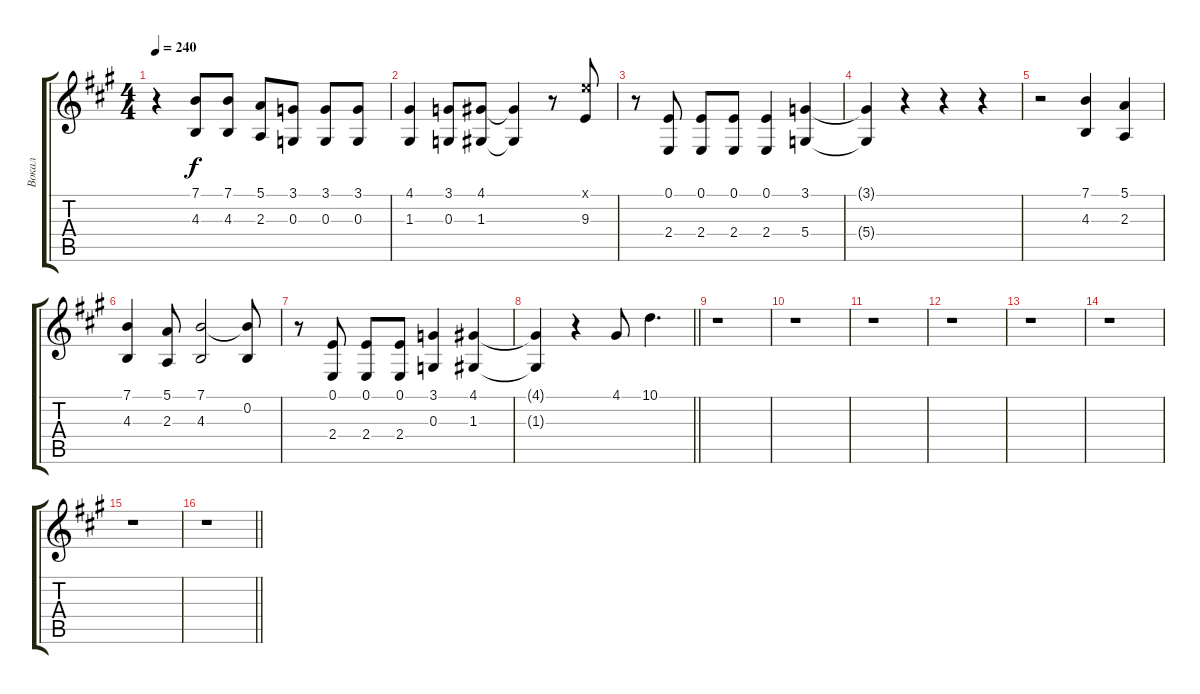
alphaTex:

\track ("Вокал" "Вокал") {instrument sopranosax}
\staff {score tabs}
\tuning (E4 B3 G3 D3 A2 E2) {hide}
\ts (4 4)
\tempo 240
\clef g2
\ks a
r.4{dy f} (7.1 4.3).8 (7.1 4.3).8 (5.1 2.3).8 (3.1 0.3).8 (3.1 0.3).8 (3.1 0.3).8 |
(4.1 1.3).4 (3.1 0.3).8 (4.1 1.3).8 (4.1{t} 1.3{t}).4 r.8 (12.1{x} 9.3).8 |
r.8 (0.1 2.4).8 (0.1 2.4).8 (0.1 2.4).8 (0.1 2.4).4 (3.1 5.4).4 |
(3.1{t} 5.4{t}).4 r.4 r.4 r.4 |
r.2 (7.1 4.3).4 (5.1 2.3).4 |
(7.1 4.3).4 (5.1 2.3).8 (7.1 4.3).2 (7.1{t} 0.2).8 |
r.8 (0.1 2.4).8 (0.1 2.4).8 (0.1 2.4).8 (3.1 0.3).4 (4.1 1.3).4 |
\barLineRight lightlight
(4.1{t} 1.3{t}).4 r.4 4.1.8 10.1.4{d} |
r.1 |
r.1 |
r.1 |
r.1 |
r.1 |
r.1 |
r.1 |
\barLineRight lightlight
r.1
